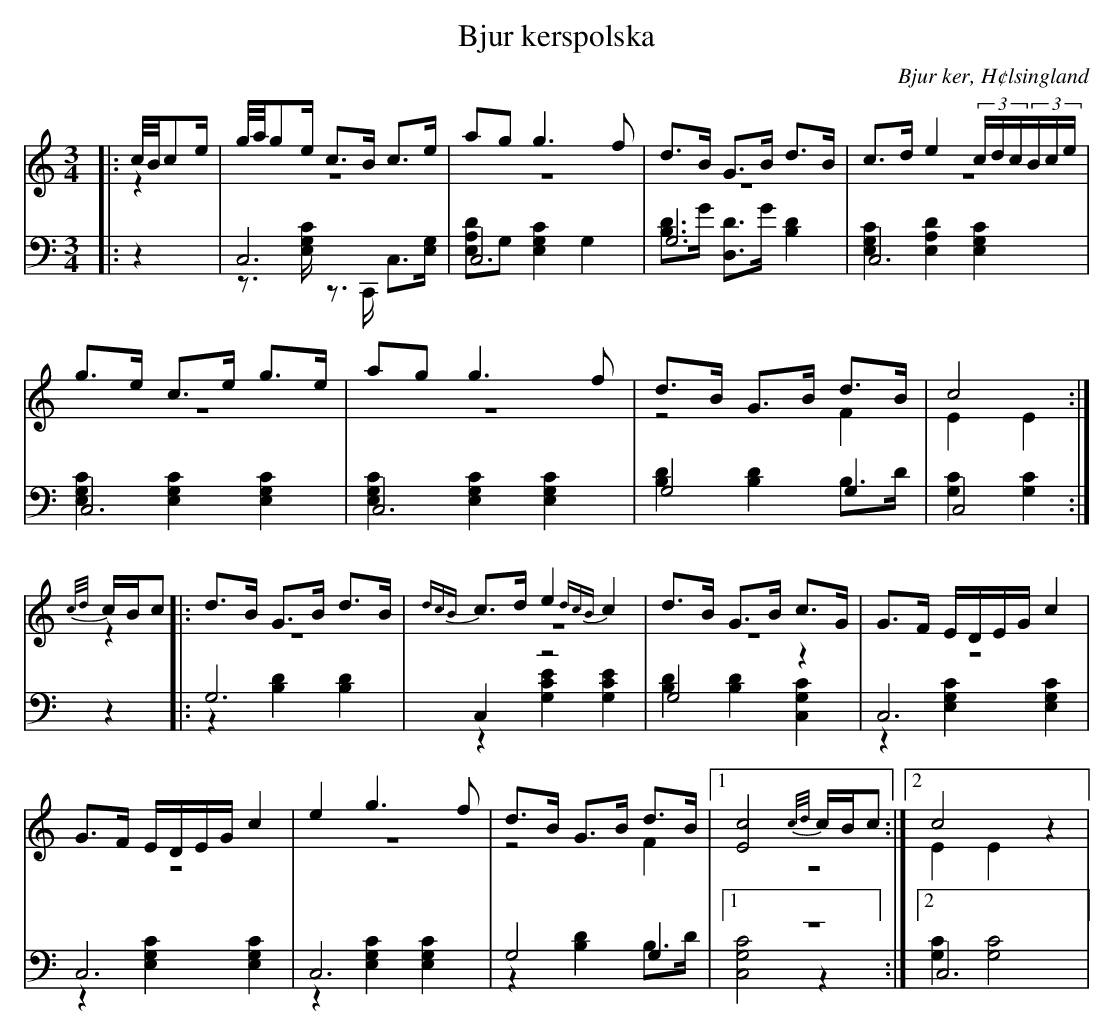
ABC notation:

X:1
T: Bjur kerspolska
O: Bjur ker, H¢lsingland
M: 3/4
L: 1/8
K: C
V:1
V:2 merge
V:3
V:4 merge
V:1
|:c//B//ce/|g//a//ge/ c>B c>e|ag g3 f|d>B G>B d>B|c>d e2 (3c/d/c/(3B/c/e/|
g>e c>e g>e|ag g3 f|d>B G>B d>B|c4:|
{c/d/}c/B/c |:d>B G>B d>B|{dcB}c>d e2 {dcB}c2|d>B G>B c>G|G>F E/D/E/G/ c2|
G>F E/D/E/G/ c2|e2 g3 f|d>B G>B d>B|1 [E4c4] {c/d/}c/B/c:|2 c4 z2|
V:2
|:z2|z6|z6|z6|z6|
z6|z6|z4 F2|E2 E2:|
z2|:z6|z6|z6|z6|
 z6|z6|z4 F2|1 z6:|2 E2 E2 z2|
V:3 clef=bass
|:z2|C,6|C,6|G,6|C,6|
C,6|C,6|G,4 G,2|C,4:|
z2|:G,6|C,2 z4|G,4 z2|C,6|
 C,6|C,6|G,4 G,2|1 z6:|2 C,6|
V:4 clef=bass
|:z2|z>[E,G,C] z>C,, C,>[E,G,]|[E,A,D]G, [E,2G,2C2] G,2|[B,D]>G [D,D]>G [B,2D2]|[E,2G,2C2] [E,2A,2D2] [E,2G,2C2]|
[E,2G,2C2] [E,2G,2C2] [E,2G,2C2]|[E,2G,2C2] [E,2G,2C2] [E,2G,2C2]|[B,2D2] [B,2D2] B,>D|[G,2C2][G,2C2]:|
z2|:z2 [B,2D2] [B,2D2]|z2 [G,2C2E2] [G,2C2E2]|[B,2D2][B,2D2] [C,2G,2C2]|z2 [E,2G,2C2] [E,2G,2C2]|
z2 [E,2G,2C2] [E,2G,2C2]|z2 [E,2G,2C2] [E,2G,2C2]|z2 [B,2D2] B,>D|1 [C,4G,4C4] z2:|2 [G,2C2] [G,4C4]|
